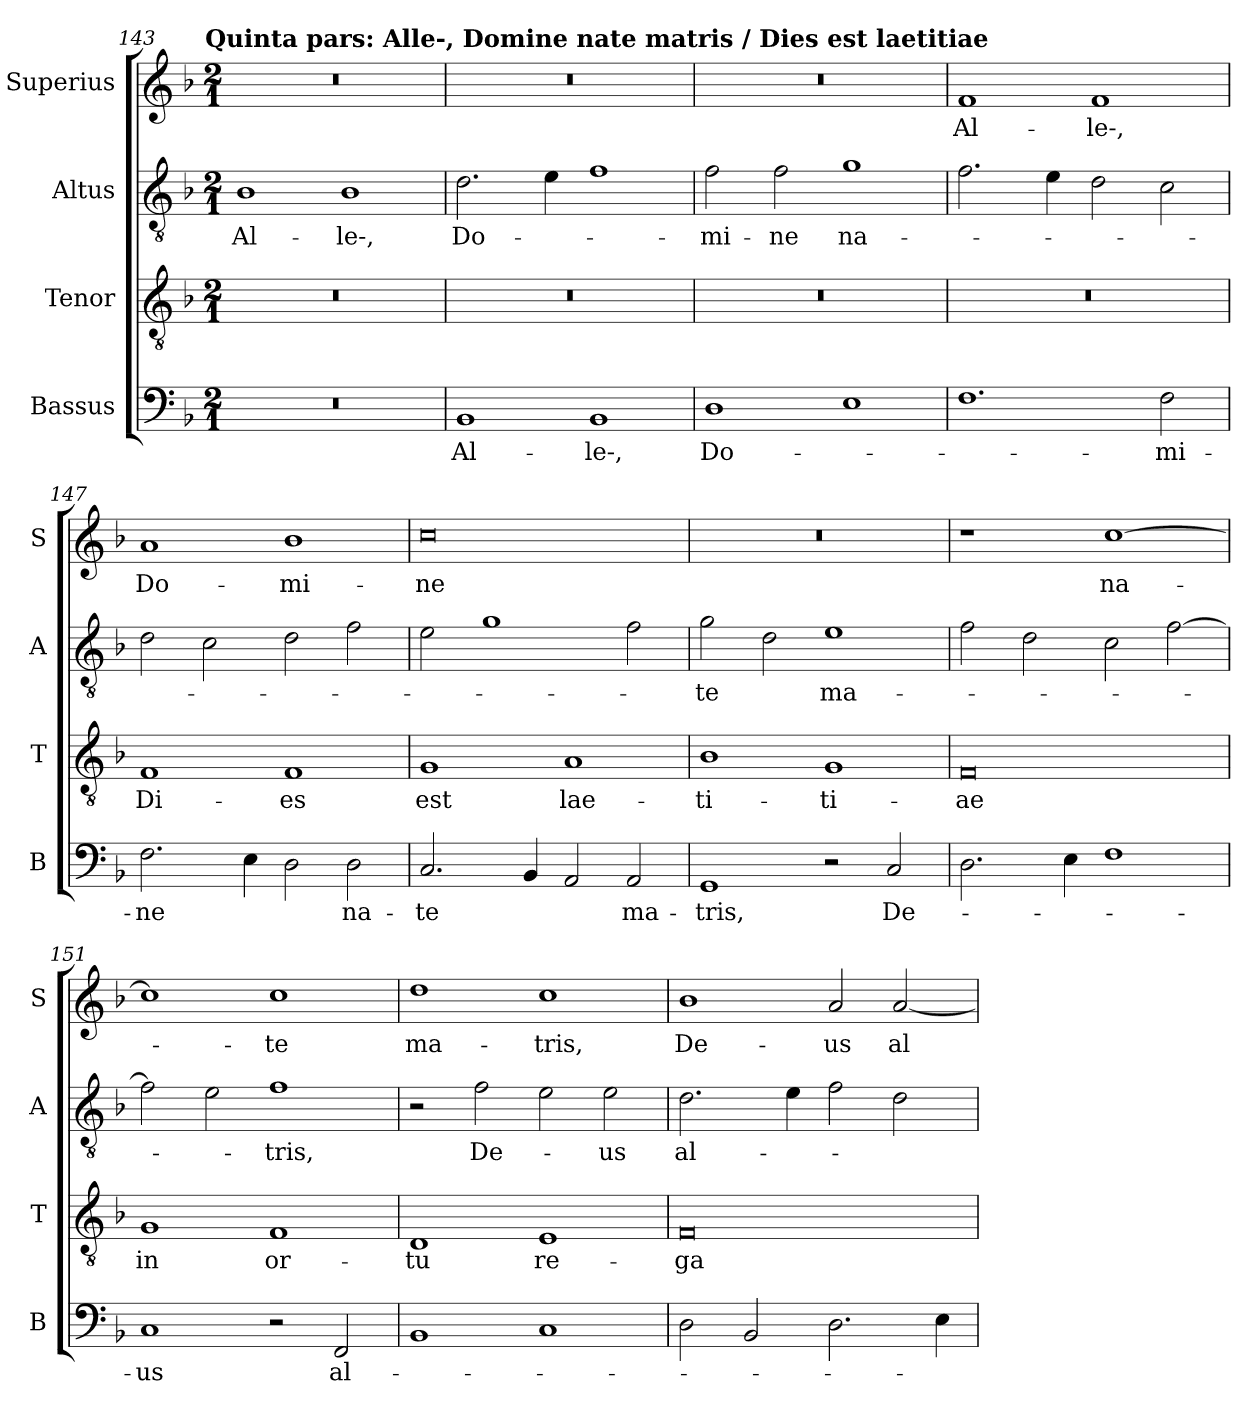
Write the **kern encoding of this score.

**kern	**text	**kern	**text	**kern	**text	**kern	**text
*part4	*part4	*part3	*part3	*part2	*part2	*part1	*part1
*staff4	*staff4	*staff3	*staff3	*staff2	*staff2	*staff1	*staff1
*I"Bassus	*	*I"Tenor	*	*I"Altus	*	*I"Superius	*
*I'B	*	*I'T	*	*I'A	*	*I'S	*
*clefF4	*	*clefGv2	*	*clefGv2	*	*clefG2	*
*k[b-]	*	*k[b-]	*	*k[b-]	*	*k[b-]	*
*F:	*	*F:	*	*F:	*	*F:	*
!!LO:TX:omd:t=Quinta pars&colon; Alle-, Domine nate matris / Dies est laetitiae
*M2/1	*	*M2/1	*	*M2/1	*	*M2/1	*
=143	=143	=143	=143	=143	=143	=143	=143
0r	.	0r	.	1B-	Al-	0r	.
.	.	.	.	1B-	-le-,	.	.
=144	=144	=144	=144	=144	=144	=144	=144
1BB-	Al-	0r	.	2.d	Do-	0r	.
.	.	.	.	4e	.	.	.
1BB-	-le-,	.	.	1f	.	.	.
=145	=145	=145	=145	=145	=145	=145	=145
1D	Do-	0r	.	2f	-mi-	0r	.
.	.	.	.	2f	-ne	.	.
1E	.	.	.	1g	na-	.	.
=146	=146	=146	=146	=146	=146	=146	=146
1.F	.	0r	.	2.f	.	1f	Al-
.	.	.	.	4e	.	.	.
.	.	.	.	2d	.	1f	-le-,
2F	-mi-	.	.	2c	.	.	.
=147	=147	=147	=147	=147	=147	=147	=147
2.F	-ne	1F	Di-	2d	.	1a	Do-
.	.	.	.	2c	.	.	.
4E	.	.	.	.	.	.	.
2D	.	1F	-es	2d	.	1b-	-mi-
2D	na-	.	.	2f	.	.	.
=148	=148	=148	=148	=148	=148	=148	=148
2.C	-te	1G	est	2e	.	0cc	-ne
.	.	.	.	1g	.	.	.
4BB-	.	.	.	.	.	.	.
2AA	.	1A	lae-	.	.	.	.
2AA	ma-	.	.	2f	.	.	.
=149	=149	=149	=149	=149	=149	=149	=149
1GG	-tris,	1B-	-ti-	2g	-te	0r	.
.	.	.	.	2d	.	.	.
2r	.	1G	-ti-	1e	ma-	.	.
2C	De-	.	.	.	.	.	.
=150	=150	=150	=150	=150	=150	=150	=150
2.D	.	0F	-ae	2f	.	1r	.
.	.	.	.	2d	.	.	.
4E	.	.	.	.	.	.	.
1F	.	.	.	2c	.	[1cc	na-
.	.	.	.	[2f	.	.	.
=151	=151	=151	=151	=151	=151	=151	=151
1C	-us	1G	in	2f]	.	1cc]	.
.	.	.	.	2e	.	.	.
2r	.	1F	or-	1f	-tris,	1cc	-te
2FF	al-	.	.	.	.	.	.
=152	=152	=152	=152	=152	=152	=152	=152
1BB-	.	1D	-tu	2r	.	1dd	ma-
.	.	.	.	2f	De-	.	.
1C	.	1E	re-	2e	.	1cc	-tris,
.	.	.	.	2e	-us	.	.
=153	=153	=153	=153	=153	=153	=153	=153
2D	.	0F	-ga-	2.d	al-	1b-	De-
2BB-	.	.	.	.	.	.	.
.	.	.	.	4e	.	.	.
2.D	.	.	.	2f	.	2a	-us
.	.	.	.	2d	.	[2a	al-
4E	.	.	.	.	.	.	.
=	=	=	=	=	=	=	=
*-	*-	*-	*-	*-	*-	*-	*-
